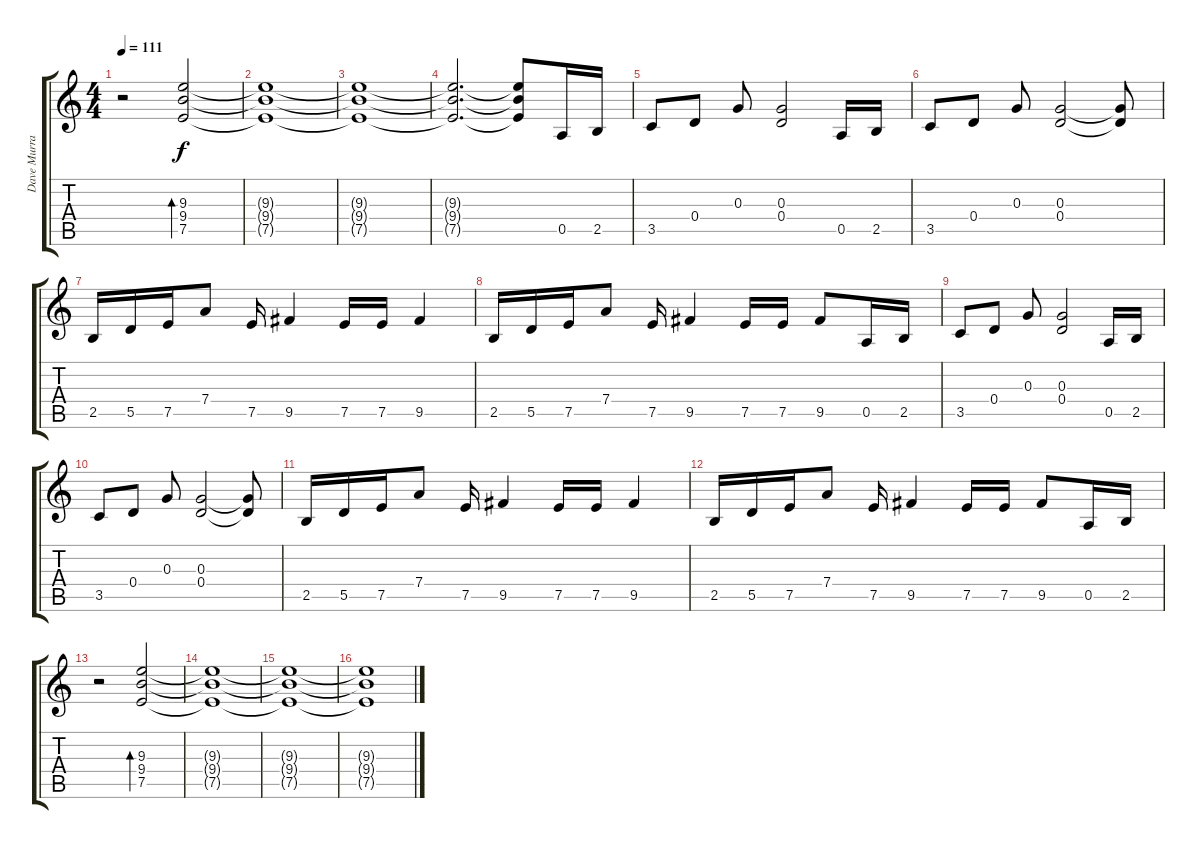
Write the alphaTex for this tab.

\track ("Dave Murray" "Dave Murra") {instrument overdrivenguitar}
\staff {score tabs}
\tuning (E4 B3 G3 D3 A2 E2) {hide}
\ts (4 4)
\tempo 111
\clef g2
\ks c
r.2{dy f} (9.3 9.4 7.5).2{bd 480 volume 16 instrument electricguitarclean} |
(9.3{t} 9.4{t} 7.5{t}).1 |
(9.3{t} 9.4{t} 7.5{t}).1 |
(9.3{t} 9.4{t} 7.5{t}).2{d} (9.3{t} 9.4{t} 7.5{t}).8 0.5.16{volume 13 instrument overdrivenguitar} 2.5.16 |
3.5.8 0.4.8 0.3.8 (0.3 0.4).2 0.5.16 2.5.16 |
3.5.8 0.4.8 0.3.8 (0.3 0.4).2 (0.3{t} 0.4{t}).8 |
2.5.16 5.5.16 7.5.16 7.4.8 7.5.16 9.5.4 7.5.16 7.5.16 9.5.4 |
2.5.16 5.5.16 7.5.16 7.4.8 7.5.16 9.5.4 7.5.16 7.5.16 9.5.8 0.5.16 2.5.16 |
3.5.8 0.4.8 0.3.8 (0.3 0.4).2 0.5.16 2.5.16 |
3.5.8 0.4.8 0.3.8 (0.3 0.4).2 (0.3{t} 0.4{t}).8 |
2.5.16 5.5.16 7.5.16 7.4.8 7.5.16 9.5.4 7.5.16 7.5.16 9.5.4 |
2.5.16 5.5.16 7.5.16 7.4.8 7.5.16 9.5.4 7.5.16 7.5.16 9.5.8 0.5.16 2.5.16 |
r.2 (9.3 9.4 7.5).2{bd 480 volume 16 instrument electricguitarclean} |
(9.3{t} 9.4{t} 7.5{t}).1 |
(9.3{t} 9.4{t} 7.5{t}).1 |
(9.3{t} 9.4{t} 7.5{t}).1
